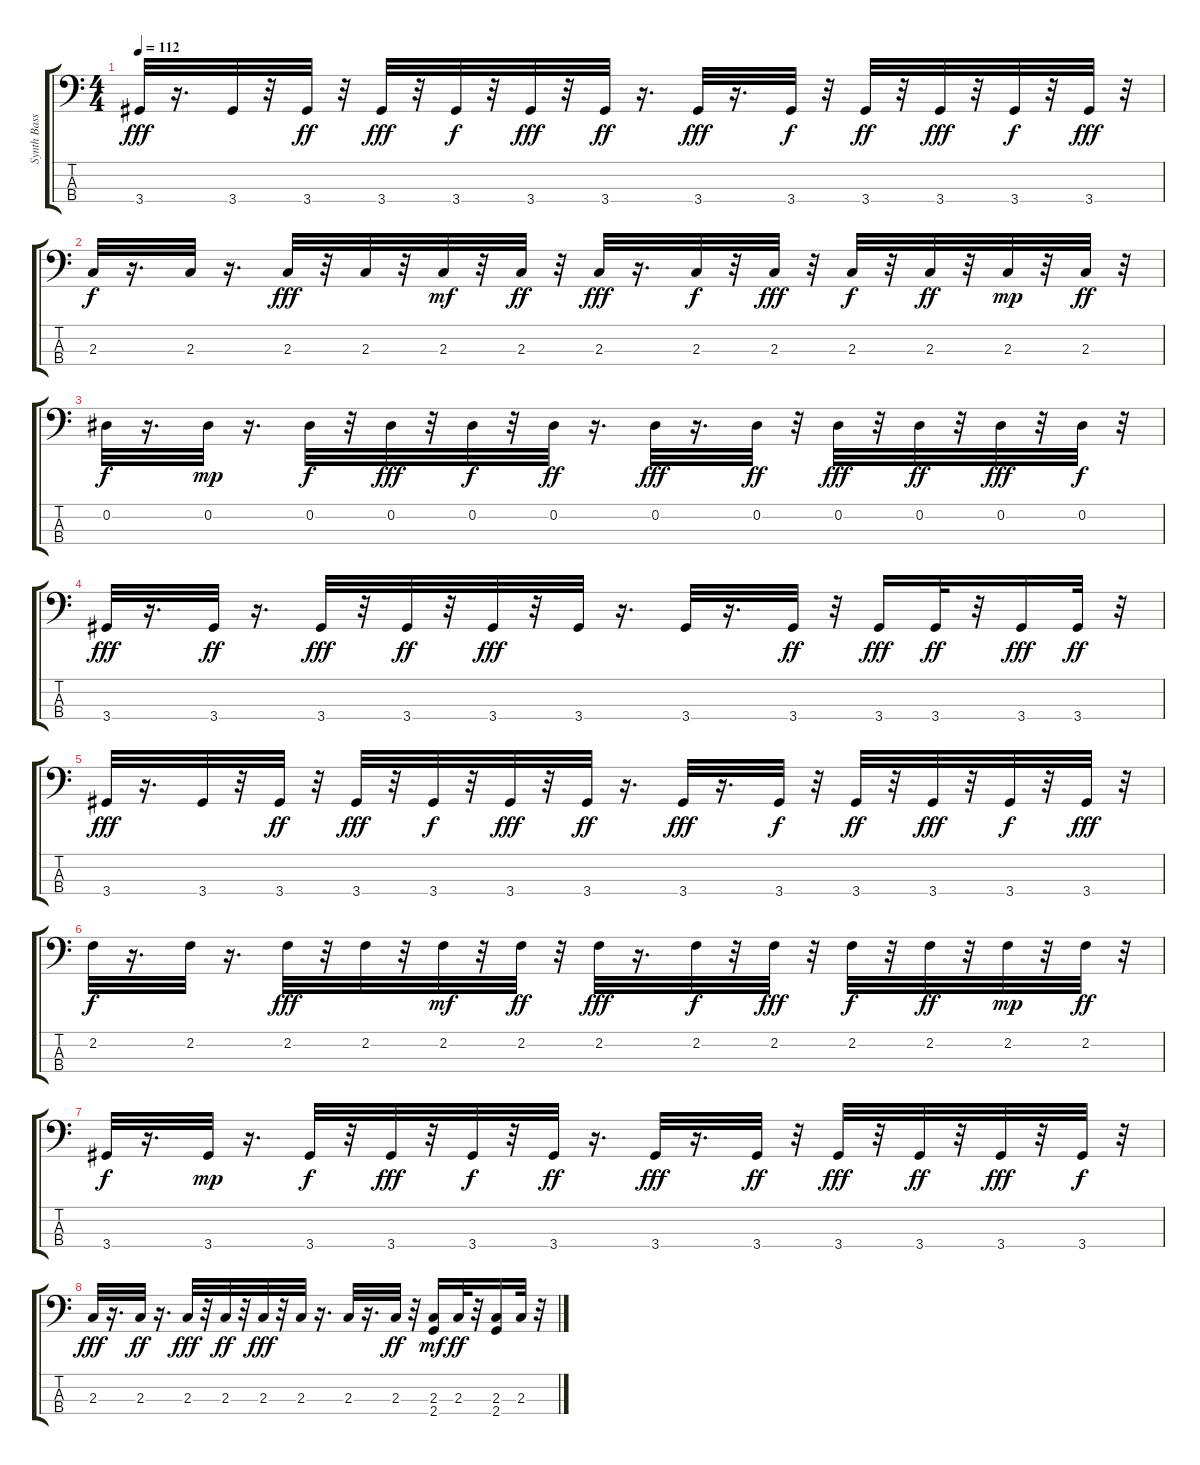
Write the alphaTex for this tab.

\track ("Synth Bass" "Synth Bass") {instrument synthbass1}
\staff {score tabs}
\tuning (Ab2 Eb2 Bb1 F1) {hide}
\ts (4 4)
\tempo 112
\clef f4
\ks c
3.4.32{dy fff} r.16{d} 3.4.32 r.32 3.4.32{dy ff} r.32 3.4.32{dy fff} r.32 3.4.32{dy f} r.32 3.4.32{dy fff} r.32 3.4.32{dy ff} r.16{d} 3.4.32{dy fff} r.16{d} 3.4.32{dy f} r.32 3.4.32{dy ff} r.32 3.4.32{dy fff} r.32 3.4.32{dy f} r.32 3.4.32{dy fff} r.32 |
2.3.32{dy f} r.16{d} 2.3.32 r.16{d} 2.3.32{dy fff} r.32 2.3.32 r.32 2.3.32{dy mf} r.32 2.3.32{dy ff} r.32 2.3.32{dy fff} r.16{d} 2.3.32{dy f} r.32 2.3.32{dy fff} r.32 2.3.32{dy f} r.32 2.3.32{dy ff} r.32 2.3.32{dy mp} r.32 2.3.32{dy ff} r.32 |
0.2.32{dy f} r.16{d} 0.2.32{dy mp} r.16{d} 0.2.32{dy f} r.32 0.2.32{dy fff} r.32 0.2.32{dy f} r.32 0.2.32{dy ff} r.16{d} 0.2.32{dy fff} r.16{d} 0.2.32{dy ff} r.32 0.2.32{dy fff} r.32 0.2.32{dy ff} r.32 0.2.32{dy fff} r.32 0.2.32{dy f} r.32 |
3.4.32{dy fff} r.16{d} 3.4.32{dy ff} r.16{d} 3.4.32{dy fff} r.32 3.4.32{dy ff} r.32 3.4.32{dy fff} r.32 3.4.32 r.16{d} 3.4.32 r.16{d} 3.4.32{dy ff} r.32 3.4.16{dy fff} 3.4.32{dy ff} r.32 3.4.16{dy fff} 3.4.32{dy ff} r.32 |
3.4.32{dy fff} r.16{d} 3.4.32 r.32 3.4.32{dy ff} r.32 3.4.32{dy fff} r.32 3.4.32{dy f} r.32 3.4.32{dy fff} r.32 3.4.32{dy ff} r.16{d} 3.4.32{dy fff} r.16{d} 3.4.32{dy f} r.32 3.4.32{dy ff} r.32 3.4.32{dy fff} r.32 3.4.32{dy f} r.32 3.4.32{dy fff} r.32 |
2.2.32{dy f volume 16 instrument synthbass1} r.16{d} 2.2.32 r.16{d} 2.2.32{dy fff} r.32 2.2.32 r.32 2.2.32{dy mf} r.32 2.2.32{dy ff} r.32 2.2.32{dy fff} r.16{d} 2.2.32{dy f} r.32 2.2.32{dy fff} r.32 2.2.32{dy f} r.32 2.2.32{dy ff} r.32 2.2.32{dy mp} r.32 2.2.32{dy ff} r.32 |
3.4.32{dy f} r.16{d} 3.4.32{dy mp} r.16{d} 3.4.32{dy f} r.32 3.4.32{dy fff} r.32 3.4.32{dy f} r.32 3.4.32{dy ff} r.16{d} 3.4.32{dy fff} r.16{d} 3.4.32{dy ff} r.32 3.4.32{dy fff} r.32 3.4.32{dy ff} r.32 3.4.32{dy fff} r.32 3.4.32{dy f} r.32 |
2.3.32{dy fff} r.16{d} 2.3.32{dy ff} r.16{d} 2.3.32{dy fff} r.32 2.3.32{dy ff} r.32 2.3.32{dy fff} r.32 2.3.32 r.16{d} 2.3.32 r.16{d} 2.3.32{dy ff} r.32 (2.3 2.4).16{dy mf} 2.3.32{dy ff} r.32 (2.3 2.4).16 2.3.32 r.32
